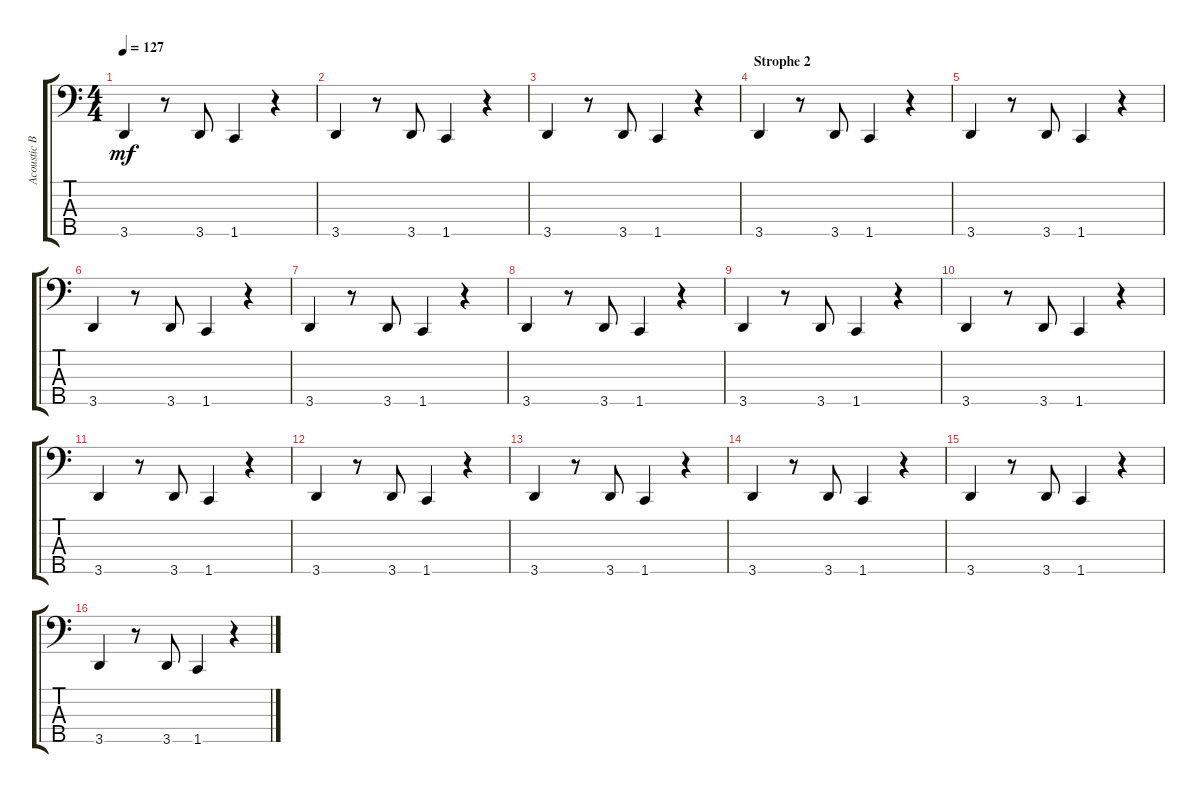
\track ("Acoustic Bass" "Acoustic B") {instrument acousticbass}
\staff {score tabs}
\tuning (G2 D2 A1 E1 B0) {hide}
\ts (4 4)
\tempo 127
\clef f4
\ks c
3.5.4{dy mf} r.8 3.5.8 1.5.4 r.4 |
3.5.4 r.8 3.5.8 1.5.4 r.4 |
3.5.4 r.8 3.5.8 1.5.4 r.4 |
\section ("" "Strophe 2")
3.5.4 r.8 3.5.8 1.5.4 r.4 |
3.5.4 r.8 3.5.8 1.5.4 r.4 |
3.5.4 r.8 3.5.8 1.5.4 r.4 |
3.5.4 r.8 3.5.8 1.5.4 r.4 |
3.5.4 r.8 3.5.8 1.5.4 r.4 |
3.5.4 r.8 3.5.8 1.5.4 r.4 |
3.5.4 r.8 3.5.8 1.5.4 r.4 |
3.5.4 r.8 3.5.8 1.5.4 r.4 |
3.5.4 r.8 3.5.8 1.5.4 r.4 |
3.5.4 r.8 3.5.8 1.5.4 r.4 |
3.5.4 r.8 3.5.8 1.5.4 r.4 |
3.5.4 r.8 3.5.8 1.5.4 r.4 |
3.5.4 r.8 3.5.8 1.5.4 r.4
